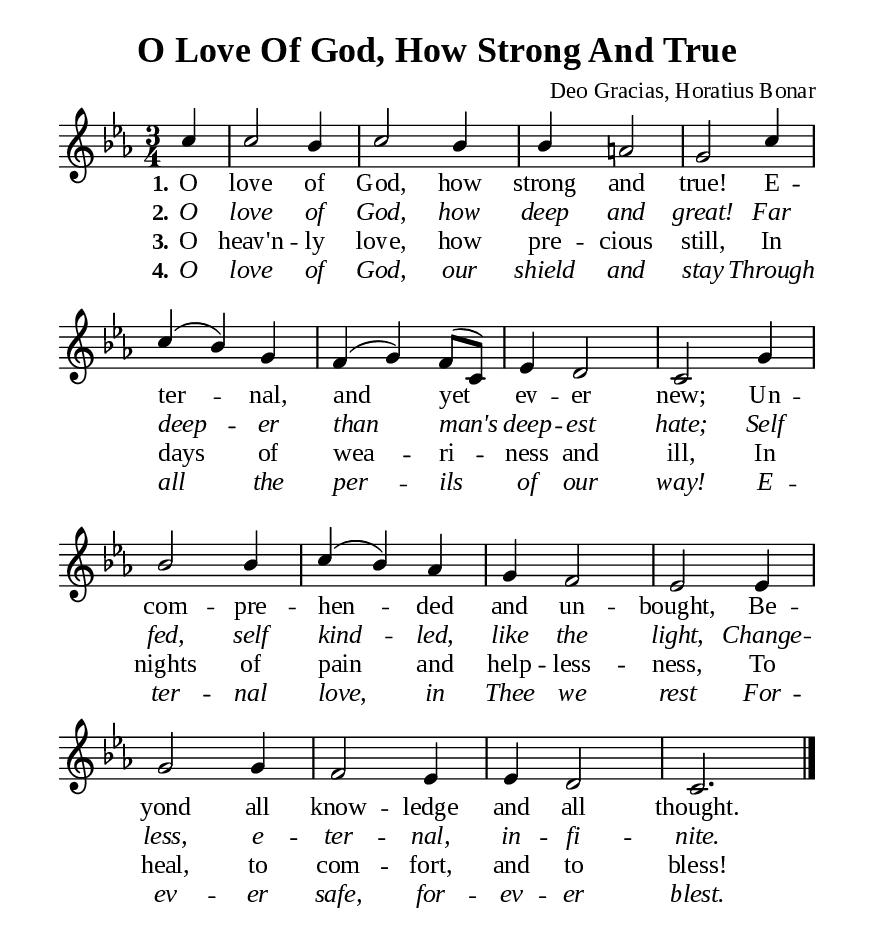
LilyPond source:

\version "2.18.2"

\header {
  title = "O Love Of God, How Strong And True"
  composer = "Deo Gracias, Horatius Bonar"
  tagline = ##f
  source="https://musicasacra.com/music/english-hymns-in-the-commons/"
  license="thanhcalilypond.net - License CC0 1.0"
}

global= {
  \key ees \major
  \time 3/4
  \override Score.BarNumber.break-visibility = ##(#f #f #f)
  \override Lyrics.LyricSpace.minimum-distance = #3.0
}

\paper {
  #(set-paper-size "a5")
  top-margin = 10\mm
  bottom-margin = 5\mm
  left-margin = 10\mm
  right-margin = 10\mm
  indent = #0
  #(define fonts
	 (make-pango-font-tree "Liberation Serif"
	 		       "Liberation Serif"
			       "Liberation Serif"
			       (/ 20 20)))
  system-system-spacing = #'((basic-distance . 3) (padding . 3))
}

printItalic = \with {
  \override LyricText.font-shape = #'italic
}

% Verse music
musicVerseSoprano = \relative c'' {
                    \partial 4 c4 |
  c2 bes4 |
  c2 bes4 |
  bes a!2 |
  g2 c4 |
  c (bes) g |
  f (g) f8 (c) |
  ees4 d2 |
  c g'4 |
  bes2 bes4 |
  c (bes) aes |
  g f2 |
  ees2 ees4 |
  g2 g4 |
  f2 ees4 |
  ees d2 |
                    c2. \bar "|."
}

% Verse lyrics
verseOne = \lyricmode {
  \set stanza = #"1."
  O love of God, how strong and true!
  E -- ter -- nal, and yet ev -- er new;
  Un -- com -- pre -- hen -- ded and un -- bought,
  Be -- yond all know -- ledge and all thought.
}

verseTwo = \lyricmode {
  \set stanza = #"2."
  O love of God, how deep and great!
  Far deep -- er than man's deep -- est hate;
  Self  fed, self kind -- led, like the light,
  Change -- less, e -- ter -- nal, in -- fi -- nite.
}

verseThree = \lyricmode {
  \set stanza = #"3."
  O heav'n -- ly love, how pre -- cious still,
  In days of wea -- ri -- ness and ill,
  In nights of pain and help -- less -- ness,
  To heal, to com -- fort, and to bless!
}

verseFour = \lyricmode {
  \set stanza = #"4."
  O love of God, our shield and stay
  Through all the per -- ils of our way!
  E -- ter -- nal love, in Thee we rest
  For -- ev -- er safe, for -- ev -- er blest.
}

% Layout
\score {
    \new ChoirStaff <<
      \new Staff <<
        \clef "treble"
        \new Voice = "sopranos" { \global \stemUp \slurUp \musicVerseSoprano }
      >>
      \new Lyrics \lyricsto sopranos \verseOne
      \new Lyrics \printItalic \lyricsto sopranos \verseTwo
      \new Lyrics \lyricsto sopranos \verseThree
      \new Lyrics \printItalic \lyricsto sopranos \verseFour
    >>
}
